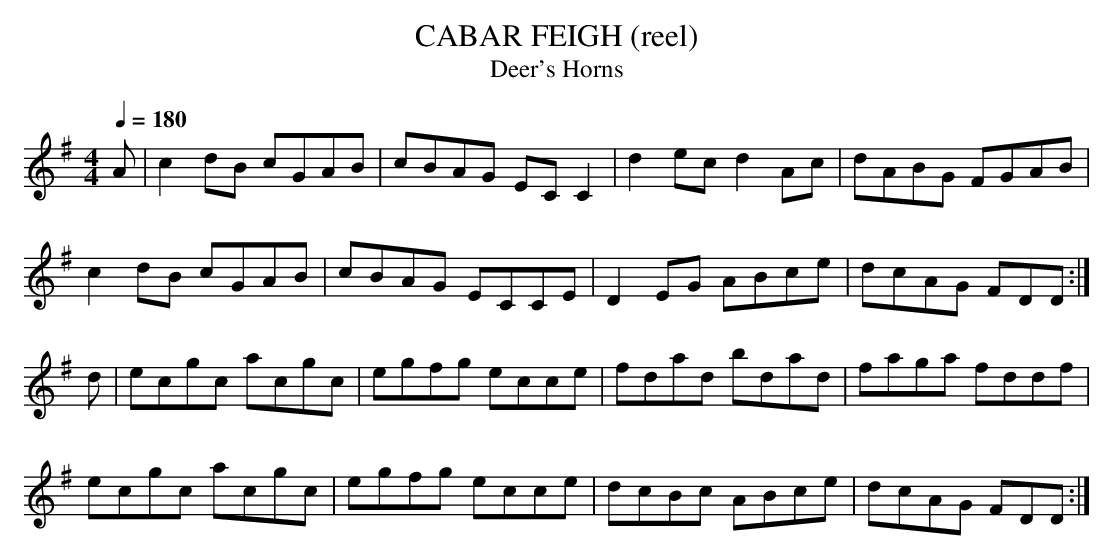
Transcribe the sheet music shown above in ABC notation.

X:1
T:CABAR FEIGH (reel)
T:Deer's Horns
M:4/4
L:1/8
Q:1/4=180
K:Dmix
A|c2dB cGAB|cBAG ECC2|d2ec d2Ac|dABG FGAB|
c2dB cGAB|cBAG ECCE|D2EG ABce|dcAG FDD :|
d|ecgc acgc|egfg ecce|fdad bdad|faga fddf|
ecgc acgc|egfg ecce|dcBc ABce|dcAG FDD :|
